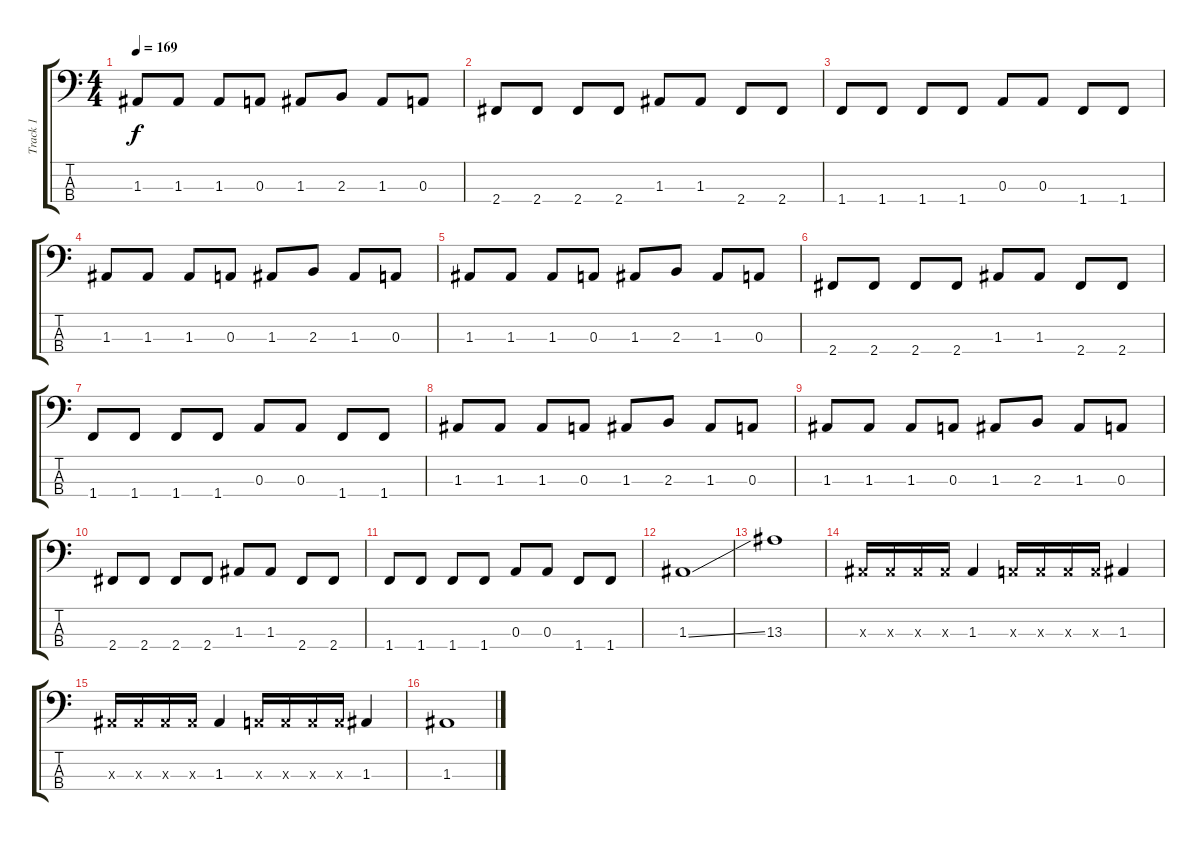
\track ("Track 1" "Track 1") {instrument slapbass2}
\staff {score tabs}
\tuning (G2 D2 A1 E1) {hide}
\ts (4 4)
\tempo 169
\clef f4
\ks c
1.3.8{dy f} 1.3.8 1.3.8 0.3.8 1.3.8 2.3.8 1.3.8 0.3.8 |
2.4.8 2.4.8 2.4.8 2.4.8 1.3.8 1.3.8 2.4.8 2.4.8 |
1.4.8 1.4.8 1.4.8 1.4.8 0.3.8 0.3.8 1.4.8 1.4.8 |
1.3.8 1.3.8 1.3.8 0.3.8 1.3.8 2.3.8 1.3.8 0.3.8 |
1.3.8 1.3.8 1.3.8 0.3.8 1.3.8 2.3.8 1.3.8 0.3.8 |
2.4.8 2.4.8 2.4.8 2.4.8 1.3.8 1.3.8 2.4.8 2.4.8 |
1.4.8 1.4.8 1.4.8 1.4.8 0.3.8 0.3.8 1.4.8 1.4.8 |
1.3.8 1.3.8 1.3.8 0.3.8 1.3.8 2.3.8 1.3.8 0.3.8 |
1.3.8 1.3.8 1.3.8 0.3.8 1.3.8 2.3.8 1.3.8 0.3.8 |
2.4.8 2.4.8 2.4.8 2.4.8 1.3.8 1.3.8 2.4.8 2.4.8 |
1.4.8 1.4.8 1.4.8 1.4.8 0.3.8 0.3.8 1.4.8 1.4.8 |
1.3{ss}.1 |
13.3.1 |
1.3{x}.16 1.3{x}.16 1.3{x}.16 1.3{x}.16 1.3.4 0.3{x}.16 0.3{x}.16 0.3{x}.16 0.3{x}.16 1.3.4 |
1.3{x}.16 1.3{x}.16 1.3{x}.16 1.3{x}.16 1.3.4 0.3{x}.16 0.3{x}.16 0.3{x}.16 0.3{x}.16 1.3.4 |
1.3.1
